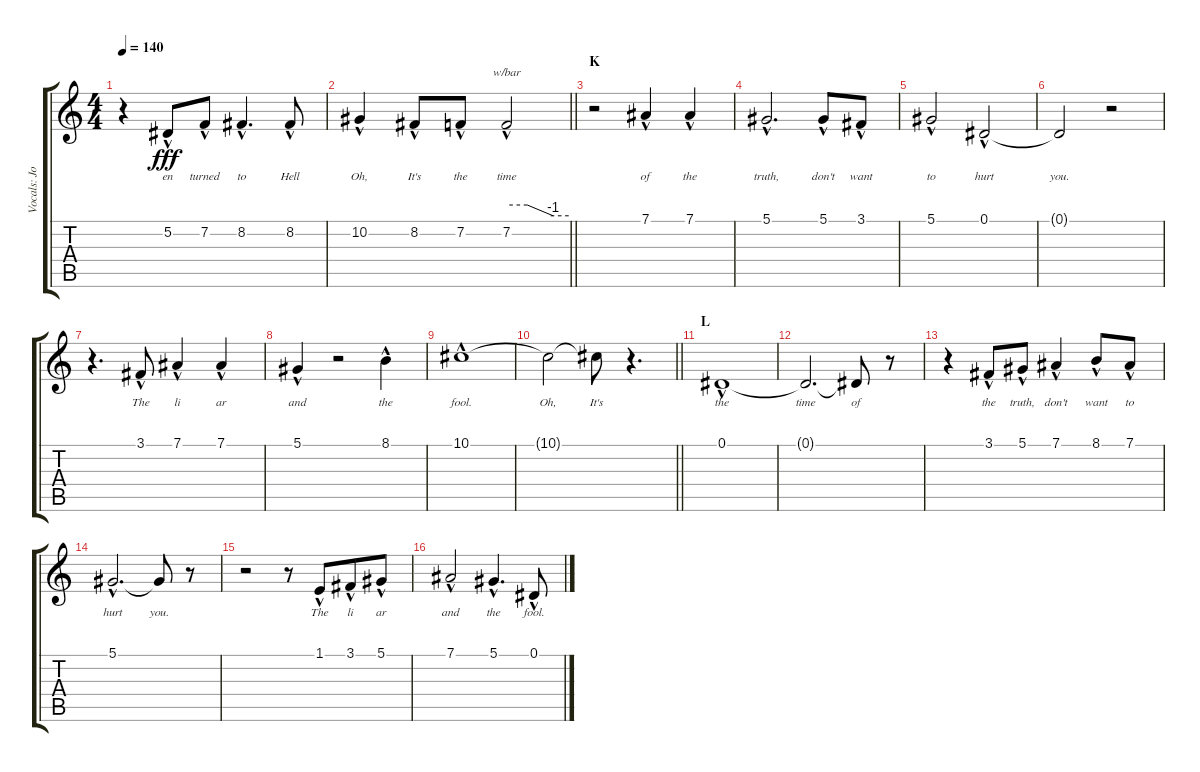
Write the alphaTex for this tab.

\track ("Vocals: Johnny" "Vocals: Jo") {instrument lead2sawtooth}
\staff {score tabs}
\tuning (Eb4 Bb3 Gb3 Db3 Ab2 Eb2) {hide}
\ts (4 4)
\tempo 140
\clef g2
\ks c
r.4{dy fff} 5.2{hac}.8{lyrics (0 "en") lyrics (1 "") lyrics (2 "") lyrics (3 "") lyrics (4 "")} 7.2{hac}.8{lyrics (0 "turned") lyrics (1 "") lyrics (2 "") lyrics (3 "") lyrics (4 "")} 8.2{hac}.4{d lyrics (0 "to") lyrics (1 "") lyrics (2 "") lyrics (3 "") lyrics (4 "")} 8.2{hac}.8{lyrics (0 "Hell") lyrics (1 "") lyrics (2 "") lyrics (3 "") lyrics (4 "")} |
\barLineRight lightlight
10.2{hac}.4{lyrics (0 "Oh,") lyrics (1 "") lyrics (2 "") lyrics (3 "") lyrics (4 "")} 8.2{hac}.8{lyrics (0 "It's") lyrics (1 "") lyrics (2 "") lyrics (3 "") lyrics (4 "")} 7.2{hac}.8{lyrics (0 "the") lyrics (1 "") lyrics (2 "") lyrics (3 "") lyrics (4 "")} 7.2{hac}.2{tbe (custom default 0 0 20 0 45 -4 60 -4) lyrics (0 "time") lyrics (1 "") lyrics (2 "") lyrics (3 "") lyrics (4 "")} |
\section ("" "K")
r.2 7.1{hac}.4{lyrics (0 "of") lyrics (1 "") lyrics (2 "") lyrics (3 "") lyrics (4 "")} 7.1{hac}.4{lyrics (0 "the") lyrics (1 "") lyrics (2 "") lyrics (3 "") lyrics (4 "")} |
5.1{hac}.2{d lyrics (0 "truth,") lyrics (1 "") lyrics (2 "") lyrics (3 "") lyrics (4 "")} 5.1{hac}.8{lyrics (0 "don't") lyrics (1 "") lyrics (2 "") lyrics (3 "") lyrics (4 "")} 3.1{hac}.8{lyrics (0 "want") lyrics (1 "") lyrics (2 "") lyrics (3 "") lyrics (4 "")} |
5.1{hac}.2{lyrics (0 "to") lyrics (1 "") lyrics (2 "") lyrics (3 "") lyrics (4 "")} 0.1{hac}.2{lyrics (0 "hurt") lyrics (1 "") lyrics (2 "") lyrics (3 "") lyrics (4 "")} |
0.1{t}.2{lyrics (0 "you.") lyrics (1 "") lyrics (2 "") lyrics (3 "") lyrics (4 "")} r.2 |
r.4{d} 3.1{hac}.8{lyrics (0 "The") lyrics (1 "") lyrics (2 "") lyrics (3 "") lyrics (4 "")} 7.1{hac}.4{lyrics (0 "li") lyrics (1 "") lyrics (2 "") lyrics (3 "") lyrics (4 "")} 7.1{hac}.4{lyrics (0 "ar") lyrics (1 "") lyrics (2 "") lyrics (3 "") lyrics (4 "")} |
5.1{hac}.4{lyrics (0 "and") lyrics (1 "") lyrics (2 "") lyrics (3 "") lyrics (4 "")} r.2 8.1{hac}.4{lyrics (0 "the") lyrics (1 "") lyrics (2 "") lyrics (3 "") lyrics (4 "")} |
10.1{hac}.1{lyrics (0 "fool.") lyrics (1 "") lyrics (2 "") lyrics (3 "") lyrics (4 "")} |
\barLineRight lightlight
10.1{t}.2{lyrics (0 "Oh,") lyrics (1 "") lyrics (2 "") lyrics (3 "") lyrics (4 "")} 10.1{t}.8{lyrics (0 "It's") lyrics (1 "") lyrics (2 "") lyrics (3 "") lyrics (4 "")} r.4{d} |
\section ("" "L")
0.1{hac}.1{lyrics (0 "the") lyrics (1 "") lyrics (2 "") lyrics (3 "") lyrics (4 "")} |
0.1{t}.2{d lyrics (0 "time") lyrics (1 "") lyrics (2 "") lyrics (3 "") lyrics (4 "")} 0.1{t}.8{lyrics (0 "of") lyrics (1 "") lyrics (2 "") lyrics (3 "") lyrics (4 "")} r.8 |
r.4 3.1{hac}.8{lyrics (0 "the") lyrics (1 "") lyrics (2 "") lyrics (3 "") lyrics (4 "")} 5.1{hac}.8{lyrics (0 "truth,") lyrics (1 "") lyrics (2 "") lyrics (3 "") lyrics (4 "")} 7.1{hac}.4{lyrics (0 "don't") lyrics (1 "") lyrics (2 "") lyrics (3 "") lyrics (4 "")} 8.1{hac}.8{lyrics (0 "want") lyrics (1 "") lyrics (2 "") lyrics (3 "") lyrics (4 "")} 7.1{hac}.8{lyrics (0 "to") lyrics (1 "") lyrics (2 "") lyrics (3 "") lyrics (4 "")} |
5.1{hac}.2{d lyrics (0 "hurt") lyrics (1 "") lyrics (2 "") lyrics (3 "") lyrics (4 "")} 5.1{t}.8{lyrics (0 "you.") lyrics (1 "") lyrics (2 "") lyrics (3 "") lyrics (4 "")} r.8 |
r.2 r.8 1.1{hac}.8{lyrics (0 "The") lyrics (1 "") lyrics (2 "") lyrics (3 "") lyrics (4 "") beam merge} 3.1{hac}.8{lyrics (0 "li") lyrics (1 "") lyrics (2 "") lyrics (3 "") lyrics (4 "")} 5.1{hac}.8{lyrics (0 "ar") lyrics (1 "") lyrics (2 "") lyrics (3 "") lyrics (4 "")} |
7.1{hac}.2{lyrics (0 "and") lyrics (1 "") lyrics (2 "") lyrics (3 "") lyrics (4 "")} 5.1{hac}.4{d lyrics (0 "the") lyrics (1 "") lyrics (2 "") lyrics (3 "") lyrics (4 "")} 0.1{hac}.8{lyrics (0 "fool.") lyrics (1 "") lyrics (2 "") lyrics (3 "") lyrics (4 "")}
